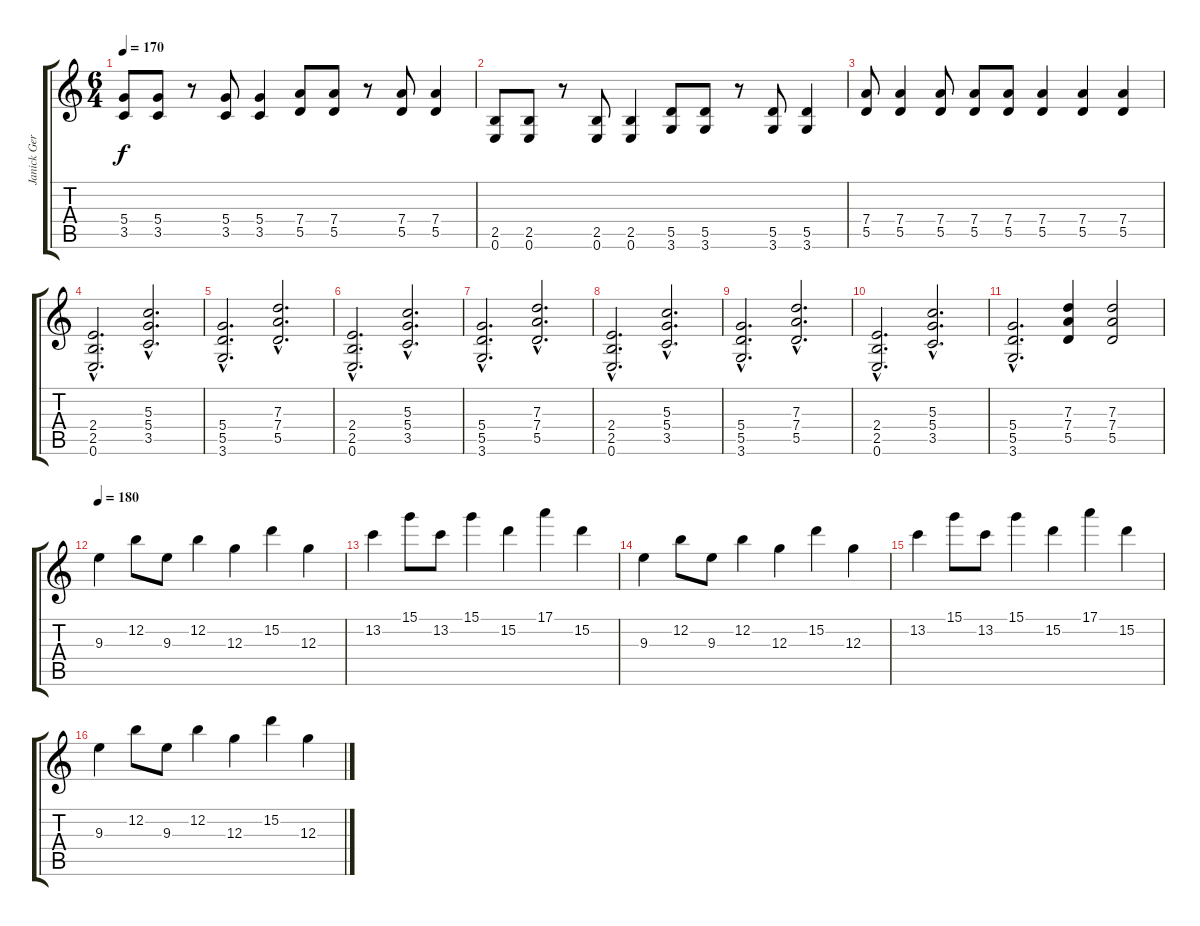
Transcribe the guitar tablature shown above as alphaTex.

\track ("Janick Gers" "Janick Ger") {instrument distortionguitar}
\staff {score tabs}
\tuning (E4 B3 G3 D3 A2 E2) {hide}
\ts (6 4)
\tempo 170
\clef g2
\ks c
(5.4 3.5).8{dy f} (5.4 3.5).8 r.8 (5.4 3.5).8 (5.4 3.5).4 (7.4 5.5).8 (7.4 5.5).8 r.8 (7.4 5.5).8 (7.4 5.5).4 |
(2.5 0.6).8 (2.5 0.6).8 r.8 (2.5 0.6).8 (2.5 0.6).4 (5.5 3.6).8 (5.5 3.6).8 r.8 (5.5 3.6).8 (5.5 3.6).4 |
(7.4 5.5).8 (7.4 5.5).4 (7.4 5.5).8 (7.4 5.5).8 (7.4 5.5).8 (7.4 5.5).4 (7.4 5.5).4 (7.4 5.5).4 |
(2.4{hac} 2.5{hac} 0.6{hac}).2{d volume 8} (5.3{hac} 5.4{hac} 3.5{hac}).2{d} |
(5.4{hac} 5.5{hac} 3.6{hac}).2{d} (7.3{hac} 7.4{hac} 5.5{hac}).2{d} |
(2.4{hac} 2.5{hac} 0.6{hac}).2{d volume 8} (5.3{hac} 5.4{hac} 3.5{hac}).2{d} |
(5.4{hac} 5.5{hac} 3.6{hac}).2{d} (7.3{hac} 7.4{hac} 5.5{hac}).2{d} |
(2.4{hac} 2.5{hac} 0.6{hac}).2{d volume 8} (5.3{hac} 5.4{hac} 3.5{hac}).2{d} |
(5.4{hac} 5.5{hac} 3.6{hac}).2{d} (7.3{hac} 7.4{hac} 5.5{hac}).2{d} |
(2.4{hac} 2.5{hac} 0.6{hac}).2{d volume 8} (5.3{hac} 5.4{hac} 3.5{hac}).2{d} |
(5.4{hac} 5.5{hac} 3.6{hac}).2{d} (7.3 7.4 5.5).4 (7.3 7.4 5.5).2 |
\tempo 180
9.3.4 12.2.8 9.3.8 12.2.4 12.3.4 15.2.4 12.3.4 |
13.2.4 15.1.8 13.2.8 15.1.4 15.2.4 17.1.4 15.2.4 |
9.3.4 12.2.8 9.3.8 12.2.4 12.3.4 15.2.4 12.3.4 |
13.2.4 15.1.8 13.2.8 15.1.4 15.2.4 17.1.4 15.2.4 |
9.3.4 12.2.8 9.3.8 12.2.4 12.3.4 15.2.4 12.3.4
